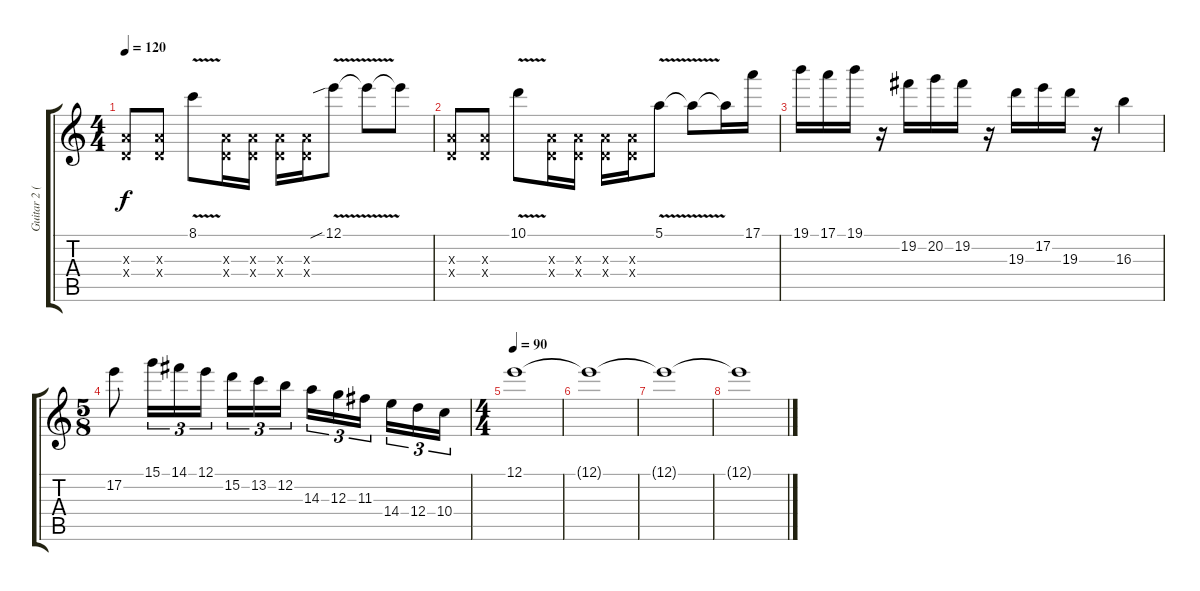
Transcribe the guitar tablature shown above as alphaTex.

\track ("Guitar 2 (Solo guitar)" "Guitar 2 (") {instrument acousticguitarsteel}
\staff {score tabs}
\tuning (E4 B3 G3 D3 A2 E2) {hide}
\ts (4 4)
\tempo 120
\clef g2
\ks c
(2.3{x} 0.4{x}).8{dy f} (2.3{x} 0.4{x}).8 8.1{v}.8 (2.3{x} 0.4{x}).16 (2.3{x} 0.4{x}).16 (2.3{x} 0.4{x}).16 (2.3{x} 0.4{x}).16 12.1{v sib}.8 12.1{t}.8 12.1{t}.8 |
(2.3{x} 0.4{x}).8 (2.3{x} 0.4{x}).8 10.1{v}.8 (2.3{x} 0.4{x}).16 (2.3{x} 0.4{x}).16 (2.3{x} 0.4{x}).16 (2.3{x} 0.4{x}).16 5.1{v}.8 5.1{t}.8 5.1{t}.16 17.1.16 |
19.1.16 17.1.16 19.1.16 r.16 19.2.16 20.2.16 19.2.16 r.16 19.3.16 17.2.16 19.3.16 r.16 16.3.4 |
\ts (5 8)
17.2.8 15.1.16{tu (3 2)} 14.1.16{tu (3 2)} 12.1.16{tu (3 2)} 15.2.16{tu (3 2)} 13.2.16{tu (3 2)} 12.2.16{tu (3 2)} 14.3.16{tu (3 2)} 12.3.16{tu (3 2)} 11.3.16{tu (3 2)} 14.4.16{tu (3 2)} 12.4.16{tu (3 2)} 10.4.16{tu (3 2)} |
\ts (4 4)
\tempo 90
12.1.1 |
12.1{t}.1 |
12.1{t}.1 |
12.1{t}.1
